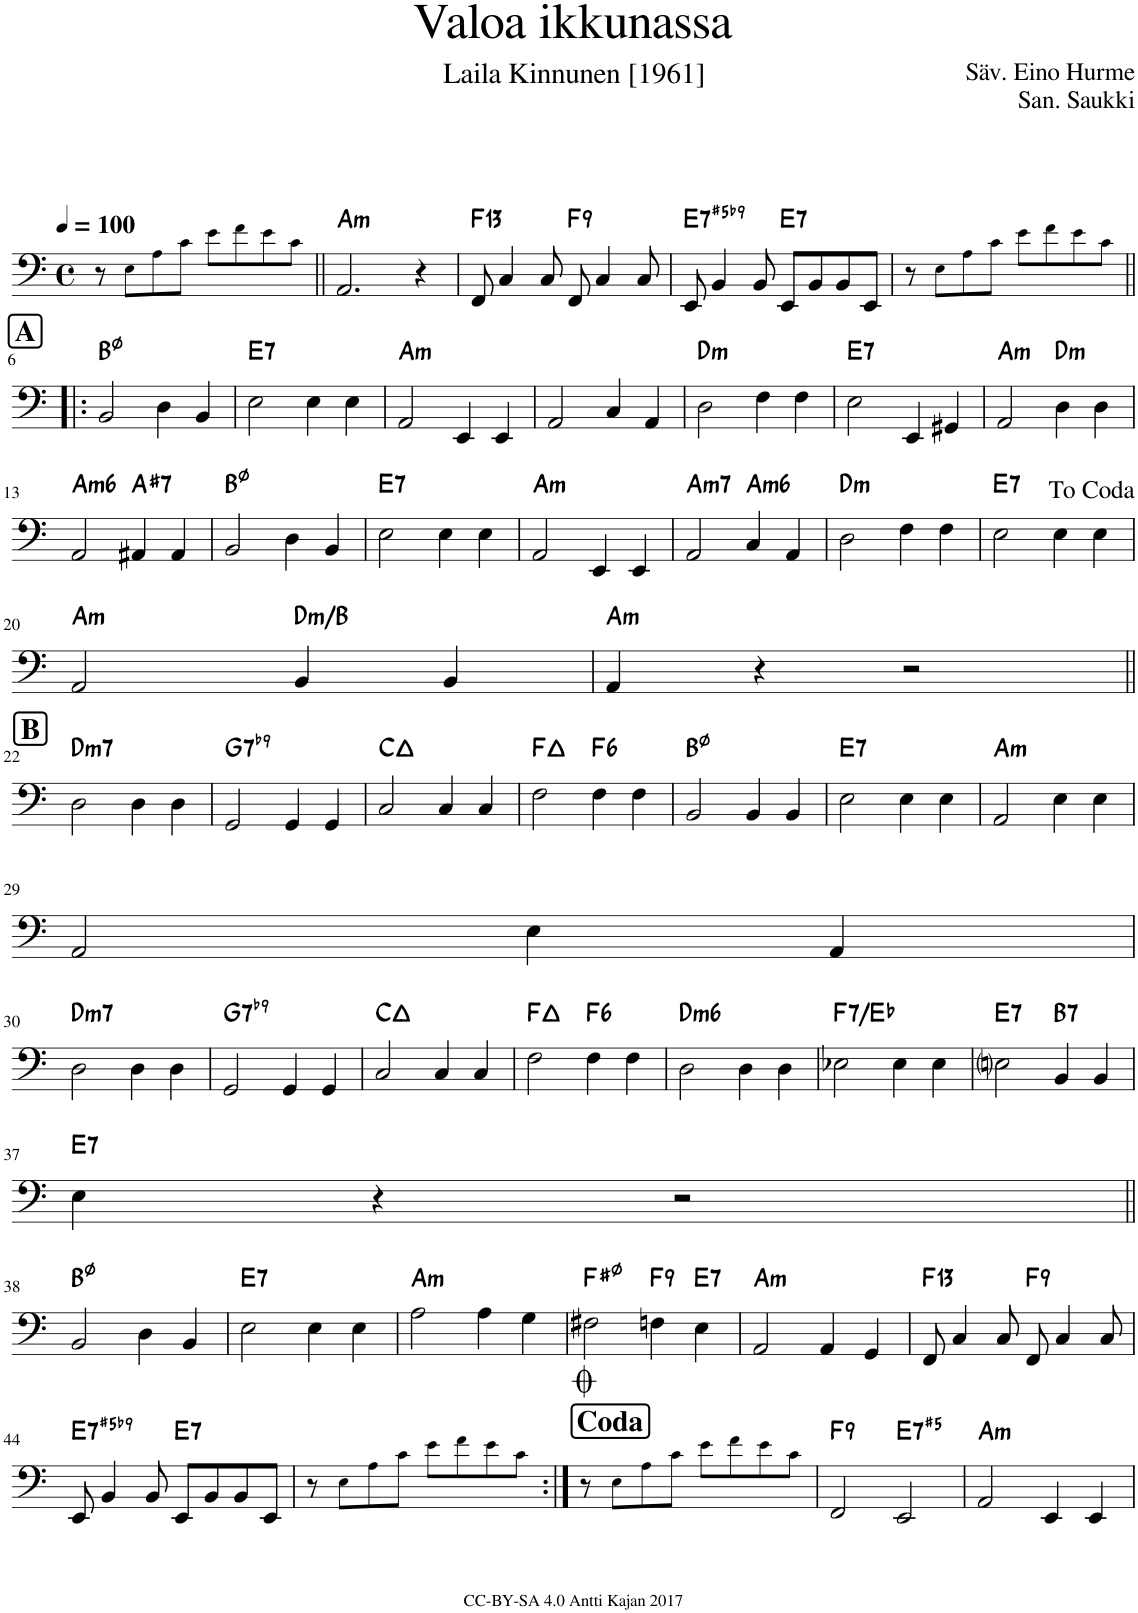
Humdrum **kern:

**kern	**harte
*part1	*part1
*staff1	*
*I"Akustinen basso	*
*I'Basso	*
*clefF4	*
*Trd7c12	*
*k[]	*
*M4/4	*
*met(c)	*
*MM100	*
=1	=1
8r	.
8E!\L	.
8A!\	.
8c!\J	.
8e!\L	.
8f!\	.
8e!\	.
8c!\J	.
=2||	=2||
!	!LO:H:kt=m
2.AA/	A:min
4r	.
=3	=3
!	!LO:H:kt=13
8FF/	F:9(11,13)
4C/	.
8C/	.
!	!LO:H:kt=9
8FF/	F:9
4C/	.
8C/	.
=4	=4
!	!LO:H:kt=7
8EE/	E:(3,#5,b7,b9)
4BB/	.
8BB/	.
!	!LO:H:kt=7
8EE/L	E:7
8BB/	.
8BB/	.
8EE/J	.
=5	=5
8r	.
8E!\L	.
8A!\	.
8c!\J	.
8e!\L	.
8f!\	.
8e!\	.
8c!\J	.
!!LO:LB:g=z
!!LO:REH:place=s1:a:B:cj:fs=14:t=A
=6!|:	=6!|:
2BB/	B:hdim7
4D\	.
4BB/	.
=7	=7
!	!LO:H:kt=7
2E\	E:7
4E\	.
4E\	.
=8	=8
!	!LO:H:kt=m
2AA/	A:min
4EE/	.
4EE/	.
=9	=9
2AA/	.
4C/	.
4AA/	.
=10	=10
!	!LO:H:kt=m
2D\	D:min
4F\	.
4F\	.
=11	=11
!	!LO:H:kt=7
2E\	E:7
4EE/	.
4GG#X/	.
=12	=12
!	!LO:H:kt=m
2AA/	A:min
!	!LO:H:kt=m
4D\	D:min
4D\	.
!!LO:LB:g=z
=13	=13
!	!LO:H:kt=m6
2AA/	A:min6
!	!LO:H:kt=7
4AA#X/	A#:7
4AA#/	.
=14	=14
2BB/	B:hdim7
4D\	.
4BB/	.
=15	=15
!	!LO:H:kt=7
2E\	E:7
4E\	.
4E\	.
=16	=16
!	!LO:H:kt=m
2AA/	A:min
4EE/	.
4EE/	.
=17	=17
!	!LO:H:kt=m7
2AA/	A:min7
!	!LO:H:kt=m6
4C/	A:min6
4AA/	.
=18	=18
!	!LO:H:kt=m
2D\	D:min
4F\	.
4F\	.
=19	=19
!	!LO:H:kt=7
2E\	E:7
4E\	.
4E\	.
!!LO:LB:g=z
=20	=20
!	!LO:H:kt=m
2AA/	A:min
!	!LO:H:kt=m
4BB/	D:min/6
4BB/	.
=21	=21
!	!LO:H:kt=m
4AA/	A:min
4r	.
2r	.
!!LO:LB:g=z
!!LO:REH:place=s1:a:B:cj:fs=14:t=B
=22||	=22||
!	!LO:H:kt=m7
2D\	D:min7
4D\	.
4D\	.
=23	=23
!	!LO:H:kt=7
2GG/	G:7(b9)
4GG/	.
4GG/	.
=24	=24
2C/	C:maj
4C/	.
4C/	.
=25	=25
2F\	F:maj
!	!LO:H:kt=6
4F\	F:maj6
4F\	.
=26	=26
2BB/	B:hdim7
4BB/	.
4BB/	.
=27	=27
!	!LO:H:kt=7
2E\	E:7
4E\	.
4E\	.
=28	=28
!	!LO:H:kt=m
2AA/	A:min
4E\	.
4E\	.
!!LO:LB:g=z
=29	=29
2AA/	.
4E\	.
4AA/	.
!!LO:LB:g=z
=30	=30
!	!LO:H:kt=m7
2D\	D:min7
4D\	.
4D\	.
=31	=31
!	!LO:H:kt=7
2GG/	G:7(b9)
4GG/	.
4GG/	.
=32	=32
2C/	C:maj
4C/	.
4C/	.
=33	=33
2F\	F:maj
!	!LO:H:kt=6
4F\	F:maj6
4F\	.
=34	=34
!	!LO:H:kt=m6
2D\	D:min6
4D\	.
4D\	.
=35	=35
!	!LO:H:kt=7
2E-X\	F:7/b7
4E-\	.
4E-\	.
=36	=36
!	!LO:H:kt=7
2Eni\	E:7
!	!LO:H:kt=7
4BB/	B:7
4BB/	.
!!LO:LB:g=z
=37	=37
!	!LO:H:kt=7
4E\	E:7
4r	.
2r	.
!!LO:LB:g=z
=38||	=38||
2BB/	B:hdim7
4D\	.
4BB/	.
=39	=39
!	!LO:H:kt=7
2E\	E:7
4E\	.
4E\	.
=40	=40
!	!LO:H:kt=m
2A\	A:min
4A\	.
4G\	.
=41	=41
2F#X\	F#:hdim7
!	!LO:H:kt=9
4Fn\	F:9
!	!LO:H:kt=7
4E\	E:7
=42	=42
!	!LO:H:kt=m
2AA/	A:min
4AA/	.
4GG/	.
=43	=43
!	!LO:H:kt=13
8FF/	F:9(11,13)
4C/	.
8C/	.
!	!LO:H:kt=9
8FF/	F:9
4C/	.
8C/	.
!!LO:LB:g=z
=44	=44
!	!LO:H:kt=7
8EE/	E:(3,#5,b7,b9)
4BB/	.
8BB/	.
!	!LO:H:kt=7
8EE/L	E:7
8BB/	.
8BB/	.
8EE/J	.
=45	=45
8r	.
8E!\L	.
8A!\	.
8c!\J	.
8e!\L	.
8f!\	.
8e!\	.
8c!\J	.
!!LO:REH:place=s1:a:B:cj:fs=14:t=Coda
=46:|!	=46:|!
8r	.
8E!\L	.
8A!\	.
8c!\J	.
8e!\L	.
8f!\	.
8e!\	.
8c!\J	.
=47	=47
!	!LO:H:kt=9
2FF/	F:9
!	!LO:H:kt=7
2EE/	E:(3,#5,b7)
=48	=48
!	!LO:H:kt=m
2AA/	A:min
4EE/	.
4EE/	.
=	=
*-	*-
